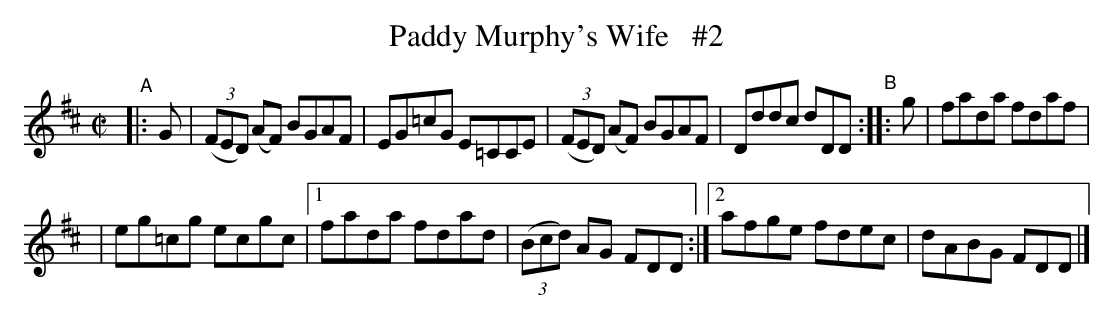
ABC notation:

X:1
T: Paddy Murphy's Wife   #2
M: C|
L: 1/8
K: D
"^A"|: G | (3(FED) (AF) BGAF | EG=cG E=CCE | (3(FED) (AF) BGAF | Dddc dDD  "^B":: g | fada fdaf |
| eg=cg ecgc |[1 fada fdad | (3(Bcd) AG FDD :|[2 afge fdec | dABG FDD |]
